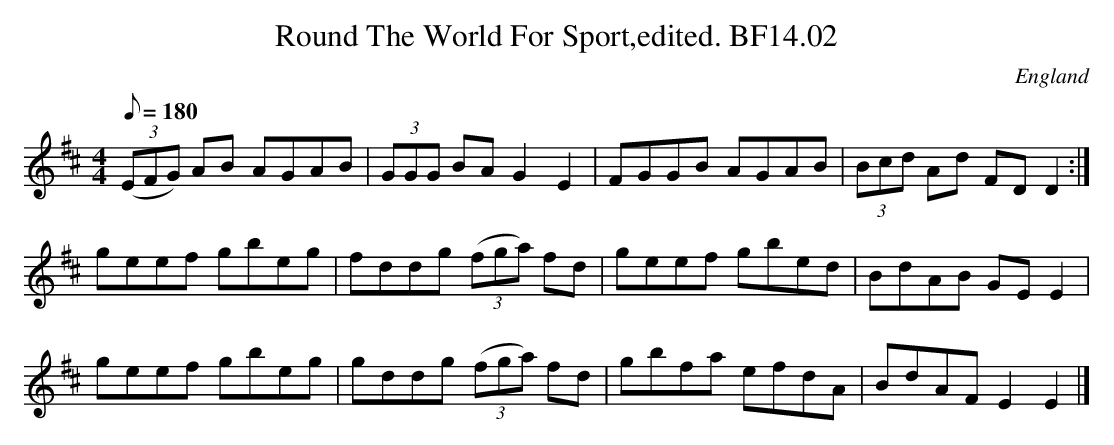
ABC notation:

X:1
T:Round The World For Sport,edited. BF14.02
M:4/4
Q:180
O:England
K:D major
((3EFG) AB AGAB|(3GGG BA G2E2|FGGB AGAB|(3Bcd Ad FDD2:|!
geef gbeg|fddg ((3fga) fd|geef gbed|BdAB GEE2|!
geef gbeg|gddg ((3fga) fd|gbfa efdA|BdAFE2E2|]
